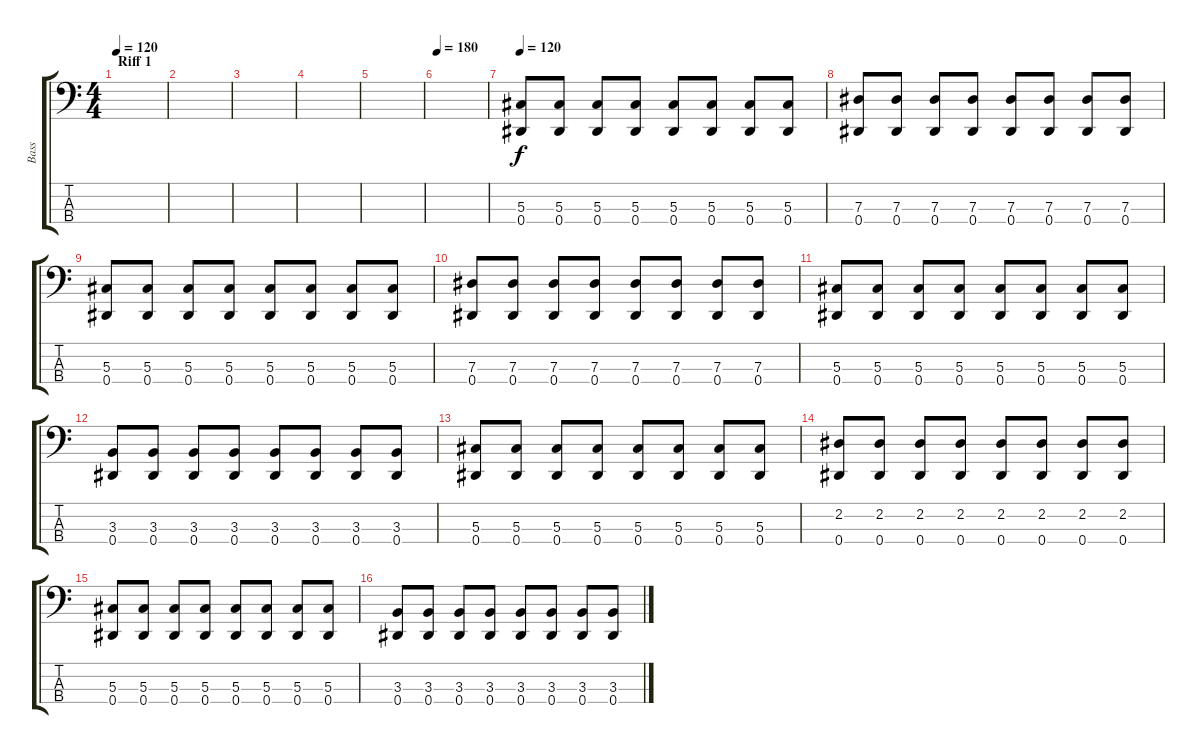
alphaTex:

\track ("Bass" "Bass") {instrument electricbassfinger}
\staff {score tabs}
\tuning (Gb2 Db2 Ab1 Eb1) {hide}
\ts (4 4)
\section ("" "Riff 1")
\tempo 120
\clef f4
\ks c
|
|
|
|
|
\tempo 180
|
\tempo 120
(5.3 0.4).8 (5.3 0.4).8 (5.3 0.4).8 (5.3 0.4).8 (5.3 0.4).8 (5.3 0.4).8 (5.3 0.4).8 (5.3 0.4).8 |
(7.3 0.4).8 (7.3 0.4).8 (7.3 0.4).8 (7.3 0.4).8 (7.3 0.4).8 (7.3 0.4).8 (7.3 0.4).8 (7.3 0.4).8 |
(5.3 0.4).8 (5.3 0.4).8 (5.3 0.4).8 (5.3 0.4).8 (5.3 0.4).8 (5.3 0.4).8 (5.3 0.4).8 (5.3 0.4).8 |
(7.3 0.4).8 (7.3 0.4).8 (7.3 0.4).8 (7.3 0.4).8 (7.3 0.4).8 (7.3 0.4).8 (7.3 0.4).8 (7.3 0.4).8 |
(5.3 0.4).8 (5.3 0.4).8 (5.3 0.4).8 (5.3 0.4).8 (5.3 0.4).8 (5.3 0.4).8 (5.3 0.4).8 (5.3 0.4).8 |
(3.3 0.4).8 (3.3 0.4).8 (3.3 0.4).8 (3.3 0.4).8 (3.3 0.4).8 (3.3 0.4).8 (3.3 0.4).8 (3.3 0.4).8 |
(5.3 0.4).8 (5.3 0.4).8 (5.3 0.4).8 (5.3 0.4).8 (5.3 0.4).8 (5.3 0.4).8 (5.3 0.4).8 (5.3 0.4).8 |
(2.2 0.4).8 (2.2 0.4).8 (2.2 0.4).8 (2.2 0.4).8 (2.2 0.4).8 (2.2 0.4).8 (2.2 0.4).8 (2.2 0.4).8 |
(5.3 0.4).8 (5.3 0.4).8 (5.3 0.4).8 (5.3 0.4).8 (5.3 0.4).8 (5.3 0.4).8 (5.3 0.4).8 (5.3 0.4).8 |
(3.3 0.4).8 (3.3 0.4).8 (3.3 0.4).8 (3.3 0.4).8 (3.3 0.4).8 (3.3 0.4).8 (3.3 0.4).8 (3.3 0.4).8
